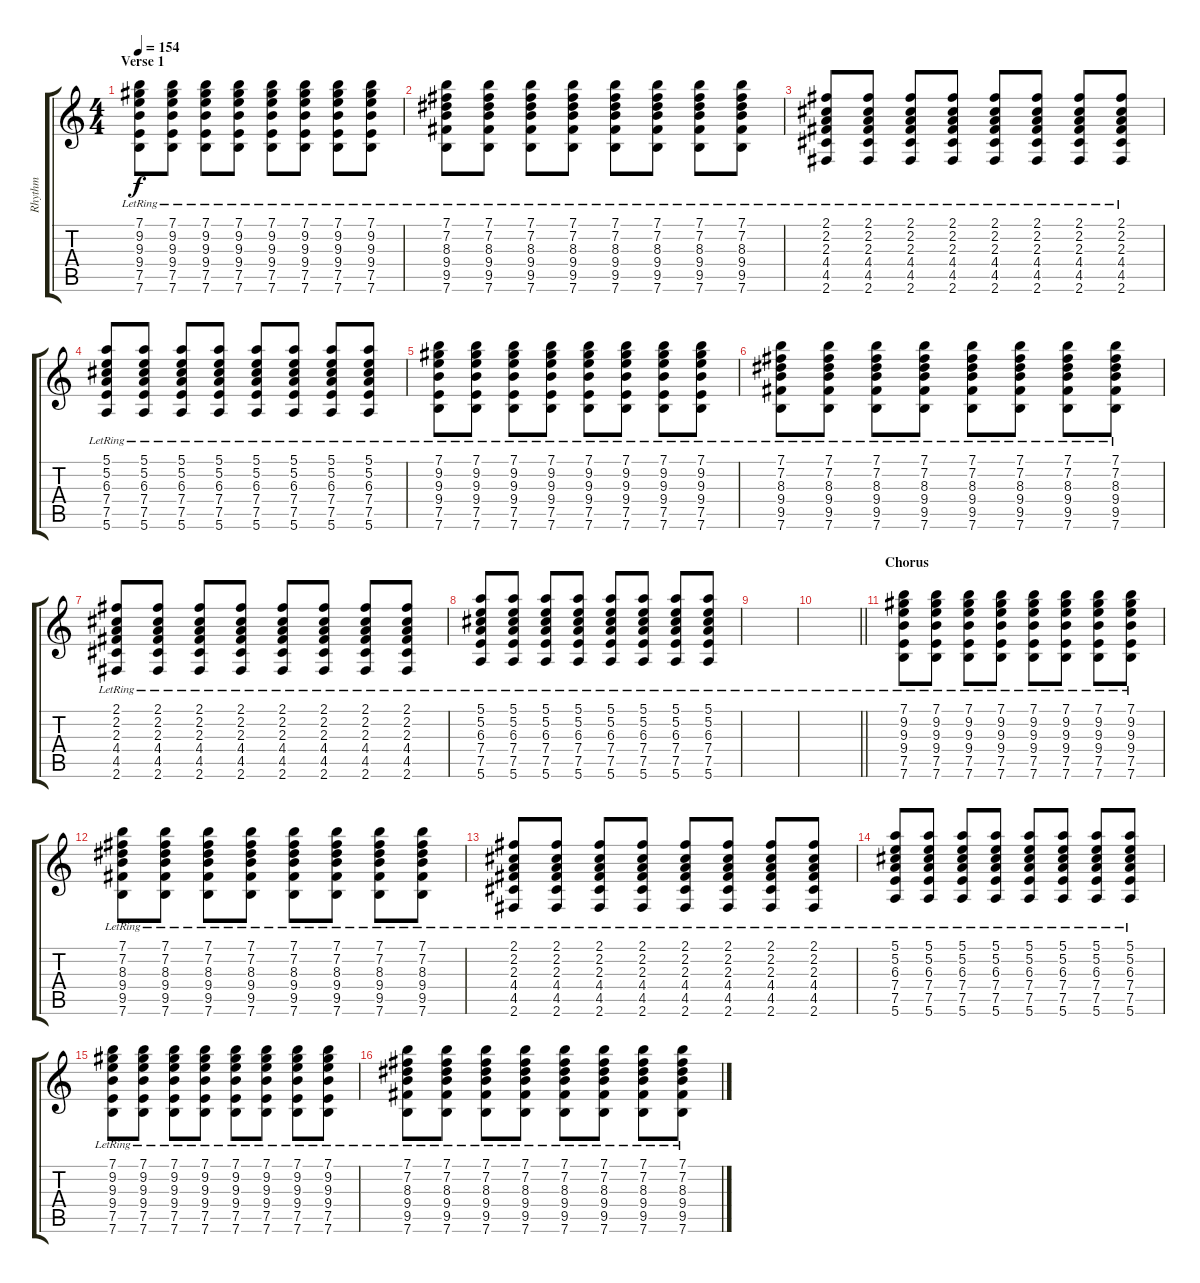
\track ("Rhythm" "Rhythm") {instrument electricguitarclean}
\staff {score tabs}
\tuning (E4 B3 G3 D3 A2 E2) {hide}
\ts (4 4)
\section ("" "Verse 1")
\tempo 154
\clef g2
\ks c
(7.1{lr} 9.2{lr} 9.3{lr} 9.4{lr} 7.5{lr} 7.6{lr}).8{dy f} (7.1{lr} 9.2{lr} 9.3{lr} 9.4{lr} 7.5{lr} 7.6{lr}).8 (7.1{lr} 9.2{lr} 9.3{lr} 9.4{lr} 7.5{lr} 7.6{lr}).8 (7.1{lr} 9.2{lr} 9.3{lr} 9.4{lr} 7.5{lr} 7.6{lr}).8 (7.1{lr} 9.2{lr} 9.3{lr} 9.4{lr} 7.5{lr} 7.6{lr}).8 (7.1{lr} 9.2{lr} 9.3{lr} 9.4{lr} 7.5{lr} 7.6{lr}).8 (7.1{lr} 9.2{lr} 9.3{lr} 9.4{lr} 7.5{lr} 7.6{lr}).8 (7.1{lr} 9.2{lr} 9.3{lr} 9.4{lr} 7.5{lr} 7.6{lr}).8 |
(7.1{lr} 7.2{lr} 8.3{lr} 9.4{lr} 9.5{lr} 7.6{lr}).8 (7.1{lr} 7.2{lr} 8.3{lr} 9.4{lr} 9.5{lr} 7.6{lr}).8 (7.1{lr} 7.2{lr} 8.3{lr} 9.4{lr} 9.5{lr} 7.6{lr}).8 (7.1{lr} 7.2{lr} 8.3{lr} 9.4{lr} 9.5{lr} 7.6{lr}).8 (7.1{lr} 7.2{lr} 8.3{lr} 9.4{lr} 9.5{lr} 7.6{lr}).8 (7.1{lr} 7.2{lr} 8.3{lr} 9.4{lr} 9.5{lr} 7.6{lr}).8 (7.1{lr} 7.2{lr} 8.3{lr} 9.4{lr} 9.5{lr} 7.6{lr}).8 (7.1{lr} 7.2{lr} 8.3{lr} 9.4{lr} 9.5{lr} 7.6{lr}).8 |
(2.1{lr} 2.2 2.3 4.4 4.5 2.6).8 (2.1{lr} 2.2 2.3 4.4 4.5 2.6).8 (2.1{lr} 2.2 2.3 4.4 4.5 2.6).8 (2.1{lr} 2.2 2.3 4.4 4.5 2.6).8 (2.1{lr} 2.2 2.3 4.4 4.5 2.6).8 (2.1{lr} 2.2 2.3 4.4 4.5 2.6).8 (2.1{lr} 2.2 2.3 4.4 4.5 2.6).8 (2.1{lr} 2.2 2.3 4.4 4.5 2.6).8 |
(5.1{lr} 5.2{lr} 6.3{lr} 7.4{lr} 7.5{lr} 5.6{lr}).8 (5.1{lr} 5.2{lr} 6.3{lr} 7.4{lr} 7.5{lr} 5.6{lr}).8 (5.1{lr} 5.2{lr} 6.3{lr} 7.4{lr} 7.5{lr} 5.6{lr}).8 (5.1{lr} 5.2{lr} 6.3{lr} 7.4{lr} 7.5{lr} 5.6{lr}).8 (5.1{lr} 5.2{lr} 6.3{lr} 7.4{lr} 7.5{lr} 5.6{lr}).8 (5.1{lr} 5.2{lr} 6.3{lr} 7.4{lr} 7.5{lr} 5.6{lr}).8 (5.1{lr} 5.2{lr} 6.3{lr} 7.4{lr} 7.5{lr} 5.6{lr}).8 (5.1{lr} 5.2{lr} 6.3{lr} 7.4{lr} 7.5{lr} 5.6{lr}).8 |
(7.1{lr} 9.2{lr} 9.3{lr} 9.4{lr} 7.5{lr} 7.6{lr}).8 (7.1{lr} 9.2{lr} 9.3{lr} 9.4{lr} 7.5{lr} 7.6{lr}).8 (7.1{lr} 9.2{lr} 9.3{lr} 9.4{lr} 7.5{lr} 7.6{lr}).8 (7.1{lr} 9.2{lr} 9.3{lr} 9.4{lr} 7.5{lr} 7.6{lr}).8 (7.1{lr} 9.2{lr} 9.3{lr} 9.4{lr} 7.5{lr} 7.6{lr}).8 (7.1{lr} 9.2{lr} 9.3{lr} 9.4{lr} 7.5{lr} 7.6{lr}).8 (7.1{lr} 9.2{lr} 9.3{lr} 9.4{lr} 7.5{lr} 7.6{lr}).8 (7.1{lr} 9.2{lr} 9.3{lr} 9.4{lr} 7.5{lr} 7.6{lr}).8 |
(7.1{lr} 7.2{lr} 8.3{lr} 9.4{lr} 9.5{lr} 7.6{lr}).8 (7.1{lr} 7.2{lr} 8.3{lr} 9.4{lr} 9.5{lr} 7.6{lr}).8 (7.1{lr} 7.2{lr} 8.3{lr} 9.4{lr} 9.5{lr} 7.6{lr}).8 (7.1{lr} 7.2{lr} 8.3{lr} 9.4{lr} 9.5{lr} 7.6{lr}).8 (7.1{lr} 7.2{lr} 8.3{lr} 9.4{lr} 9.5{lr} 7.6{lr}).8 (7.1{lr} 7.2{lr} 8.3{lr} 9.4{lr} 9.5{lr} 7.6{lr}).8 (7.1{lr} 7.2{lr} 8.3{lr} 9.4{lr} 9.5{lr} 7.6{lr}).8 (7.1{lr} 7.2{lr} 8.3{lr} 9.4{lr} 9.5{lr} 7.6{lr}).8 |
(2.1{lr} 2.2 2.3 4.4 4.5 2.6).8 (2.1{lr} 2.2 2.3 4.4 4.5 2.6).8 (2.1{lr} 2.2 2.3 4.4 4.5 2.6).8 (2.1{lr} 2.2 2.3 4.4 4.5 2.6).8 (2.1{lr} 2.2 2.3 4.4 4.5 2.6).8 (2.1{lr} 2.2 2.3 4.4 4.5 2.6).8 (2.1{lr} 2.2 2.3 4.4 4.5 2.6).8 (2.1{lr} 2.2 2.3 4.4 4.5 2.6).8 |
(5.1{lr} 5.2{lr} 6.3{lr} 7.4{lr} 7.5{lr} 5.6{lr}).8 (5.1{lr} 5.2{lr} 6.3{lr} 7.4{lr} 7.5{lr} 5.6{lr}).8 (5.1{lr} 5.2{lr} 6.3{lr} 7.4{lr} 7.5{lr} 5.6{lr}).8 (5.1{lr} 5.2{lr} 6.3{lr} 7.4{lr} 7.5{lr} 5.6{lr}).8 (5.1{lr} 5.2{lr} 6.3{lr} 7.4{lr} 7.5{lr} 5.6{lr}).8 (5.1{lr} 5.2{lr} 6.3{lr} 7.4{lr} 7.5{lr} 5.6{lr}).8 (5.1{lr} 5.2{lr} 6.3{lr} 7.4{lr} 7.5{lr} 5.6{lr}).8 (5.1{lr} 5.2{lr} 6.3{lr} 7.4{lr} 7.5{lr} 5.6{lr}).8 |
|
\barLineRight lightlight
|
\section ("" "Chorus")
(7.1{lr} 9.2{lr} 9.3{lr} 9.4{lr} 7.5{lr} 7.6{lr}).8 (7.1{lr} 9.2{lr} 9.3{lr} 9.4{lr} 7.5{lr} 7.6{lr}).8 (7.1{lr} 9.2{lr} 9.3{lr} 9.4{lr} 7.5{lr} 7.6{lr}).8 (7.1{lr} 9.2{lr} 9.3{lr} 9.4{lr} 7.5{lr} 7.6{lr}).8 (7.1{lr} 9.2{lr} 9.3{lr} 9.4{lr} 7.5{lr} 7.6{lr}).8 (7.1{lr} 9.2{lr} 9.3{lr} 9.4{lr} 7.5{lr} 7.6{lr}).8 (7.1{lr} 9.2{lr} 9.3{lr} 9.4{lr} 7.5{lr} 7.6{lr}).8 (7.1{lr} 9.2{lr} 9.3{lr} 9.4{lr} 7.5{lr} 7.6{lr}).8 |
(7.1{lr} 7.2{lr} 8.3{lr} 9.4{lr} 9.5{lr} 7.6{lr}).8 (7.1{lr} 7.2{lr} 8.3{lr} 9.4{lr} 9.5{lr} 7.6{lr}).8 (7.1{lr} 7.2{lr} 8.3{lr} 9.4{lr} 9.5{lr} 7.6{lr}).8 (7.1{lr} 7.2{lr} 8.3{lr} 9.4{lr} 9.5{lr} 7.6{lr}).8 (7.1{lr} 7.2{lr} 8.3{lr} 9.4{lr} 9.5{lr} 7.6{lr}).8 (7.1{lr} 7.2{lr} 8.3{lr} 9.4{lr} 9.5{lr} 7.6{lr}).8 (7.1{lr} 7.2{lr} 8.3{lr} 9.4{lr} 9.5{lr} 7.6{lr}).8 (7.1{lr} 7.2{lr} 8.3{lr} 9.4{lr} 9.5{lr} 7.6{lr}).8 |
(2.1{lr} 2.2 2.3 4.4 4.5 2.6).8 (2.1{lr} 2.2 2.3 4.4 4.5 2.6).8 (2.1{lr} 2.2 2.3 4.4 4.5 2.6).8 (2.1{lr} 2.2 2.3 4.4 4.5 2.6).8 (2.1{lr} 2.2 2.3 4.4 4.5 2.6).8 (2.1{lr} 2.2 2.3 4.4 4.5 2.6).8 (2.1{lr} 2.2 2.3 4.4 4.5 2.6).8 (2.1{lr} 2.2 2.3 4.4 4.5 2.6).8 |
(5.1{lr} 5.2{lr} 6.3{lr} 7.4{lr} 7.5{lr} 5.6{lr}).8 (5.1{lr} 5.2{lr} 6.3{lr} 7.4{lr} 7.5{lr} 5.6{lr}).8 (5.1{lr} 5.2{lr} 6.3{lr} 7.4{lr} 7.5{lr} 5.6{lr}).8 (5.1{lr} 5.2{lr} 6.3{lr} 7.4{lr} 7.5{lr} 5.6{lr}).8 (5.1{lr} 5.2{lr} 6.3{lr} 7.4{lr} 7.5{lr} 5.6{lr}).8 (5.1{lr} 5.2{lr} 6.3{lr} 7.4{lr} 7.5{lr} 5.6{lr}).8 (5.1{lr} 5.2{lr} 6.3{lr} 7.4{lr} 7.5{lr} 5.6{lr}).8 (5.1{lr} 5.2{lr} 6.3{lr} 7.4{lr} 7.5{lr} 5.6{lr}).8 |
(7.1{lr} 9.2{lr} 9.3{lr} 9.4{lr} 7.5{lr} 7.6{lr}).8 (7.1{lr} 9.2{lr} 9.3{lr} 9.4{lr} 7.5{lr} 7.6{lr}).8 (7.1{lr} 9.2{lr} 9.3{lr} 9.4{lr} 7.5{lr} 7.6{lr}).8 (7.1{lr} 9.2{lr} 9.3{lr} 9.4{lr} 7.5{lr} 7.6{lr}).8 (7.1{lr} 9.2{lr} 9.3{lr} 9.4{lr} 7.5{lr} 7.6{lr}).8 (7.1{lr} 9.2{lr} 9.3{lr} 9.4{lr} 7.5{lr} 7.6{lr}).8 (7.1{lr} 9.2{lr} 9.3{lr} 9.4{lr} 7.5{lr} 7.6{lr}).8 (7.1{lr} 9.2{lr} 9.3{lr} 9.4{lr} 7.5{lr} 7.6{lr}).8 |
(7.1{lr} 7.2{lr} 8.3{lr} 9.4{lr} 9.5{lr} 7.6{lr}).8 (7.1{lr} 7.2{lr} 8.3{lr} 9.4{lr} 9.5{lr} 7.6{lr}).8 (7.1{lr} 7.2{lr} 8.3{lr} 9.4{lr} 9.5{lr} 7.6{lr}).8 (7.1{lr} 7.2{lr} 8.3{lr} 9.4{lr} 9.5{lr} 7.6{lr}).8 (7.1{lr} 7.2{lr} 8.3{lr} 9.4{lr} 9.5{lr} 7.6{lr}).8 (7.1{lr} 7.2{lr} 8.3{lr} 9.4{lr} 9.5{lr} 7.6{lr}).8 (7.1{lr} 7.2{lr} 8.3{lr} 9.4{lr} 9.5{lr} 7.6{lr}).8 (7.1{lr} 7.2{lr} 8.3{lr} 9.4{lr} 9.5{lr} 7.6{lr}).8
